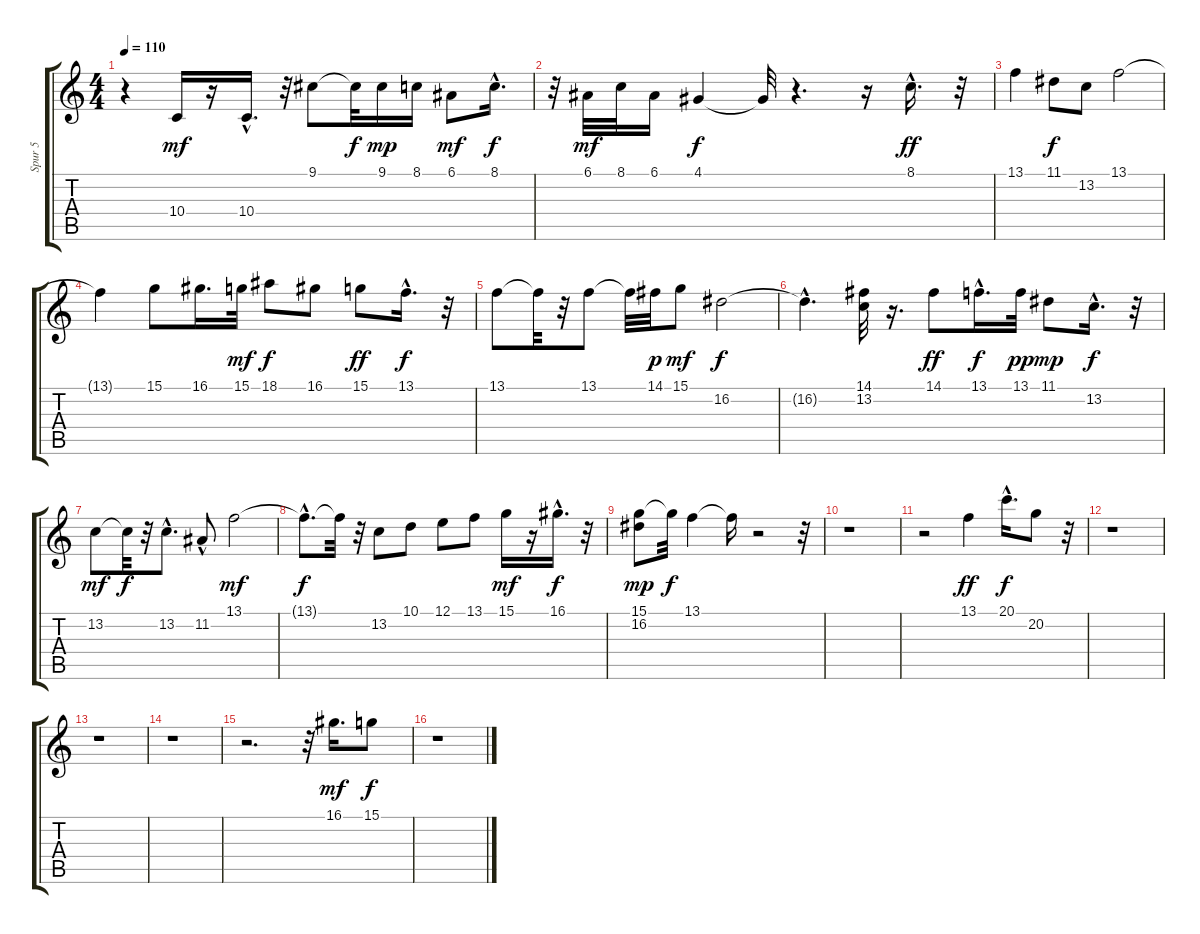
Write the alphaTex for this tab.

\track ("Spur 5" "Spur 5") {instrument panflute}
\staff {score tabs}
\tuning (E4 B3 G3 D3 A2 E2) {hide}
\ts (4 4)
\tempo 110
\clef g2
\ks c
r.4{dy mf} 10.4.16 r.16 10.4{hac}.16{d} r.32 9.1.8 9.1{t}.32{dy f} 9.1.16{dy mp} 8.1.16 6.1.8{dy mf} 8.1{hac}.16{d dy f} |
r.32 6.1.32{dy mf} 8.1.32 6.1.16 4.1.4{dy f} 4.1{t}.32 r.4{d} r.16 8.1{hac}.16{d dy ff} r.32 |
13.1.4 11.1.8{dy f} 13.2.8 13.1.2 |
13.1{t}.4 15.1.8 16.1.16{d} 15.1.32{dy mf} 18.1.8{dy f} 16.1.8 15.1.8{dy ff} 13.1{hac}.16{d dy f} r.32 |
13.1.8 13.1{t}.32 r.32 13.1.8 13.1{t}.32 14.1.32{dy p} 15.1.8{dy mf} 16.2.2{dy f} |
16.2{hac t}.4{d} (14.1 13.2).32 r.16{d} 14.1.8{dy ff} 13.1{hac}.16{d dy f} 13.1.32{dy pp} 11.1.8{dy mp} 13.2{hac}.16{d dy f} r.32 |
13.2.8{dy mf} 13.2{t}.32{dy f} r.32 13.2{hac}.8{d} 11.2{hac}.8 13.1.2{dy mf} |
13.1{hac t}.8{d dy f} 13.1{t}.32 r.32 13.2.8 10.1.8 12.1.8 13.1.8 15.1.16{dy mf} r.16 16.1{hac}.16{d dy f} r.32 |
(15.1 16.2).8{dy mp} 15.1{t}.32{dy f} 13.1.4 13.1{t}.16 r.2 r.32 |
r.1 |
r.2 13.1.4{dy ff} 20.1{hac}.16{d dy f} 20.2.8 r.32 |
r.1 |
r.1 |
r.1 |
r.2{d} r.32 16.1.16{d dy mf} 15.1.8{dy f} |
r.1
